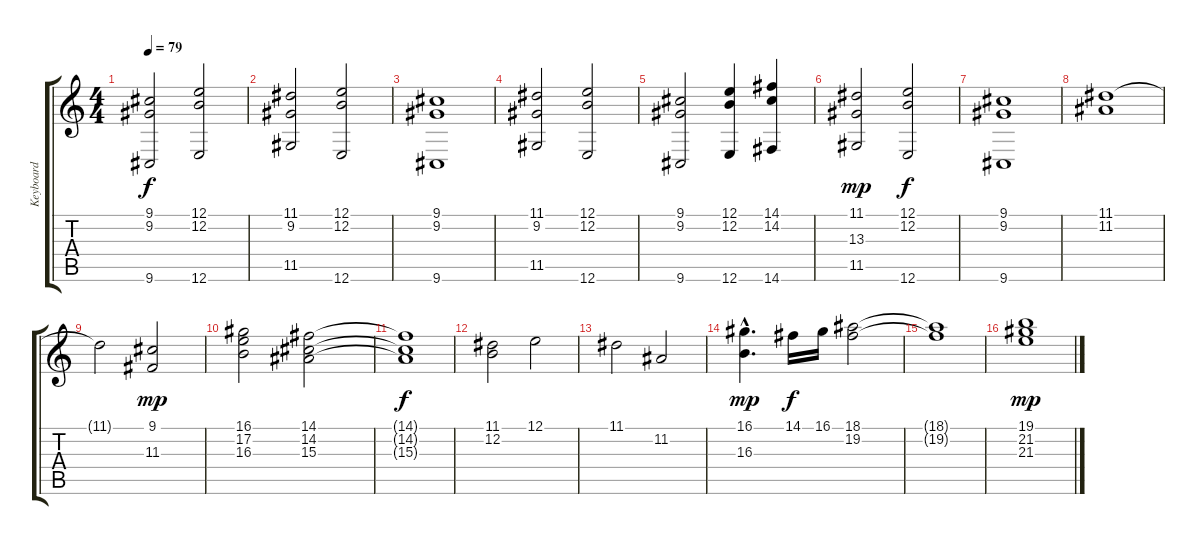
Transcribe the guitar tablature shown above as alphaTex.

\track ("Keyboard" "Keyboard") {instrument rockorgan}
\staff {score tabs}
\tuning (E4 B3 G3 D3 A2 E2) {hide}
\ts (4 4)
\tempo 79
\clef g2
\ks c
(9.1 9.2 9.6).2{dy f} (12.1 12.2 12.6).2 |
(11.1 9.2 11.5).2 (12.1 12.2 12.6).2 |
(9.1 9.2 9.6).1 |
(11.1 9.2 11.5).2 (12.1 12.2 12.6).2 |
(9.1 9.2 9.6).2 (12.1 12.2 12.6).4 (14.1 14.2 14.6).4 |
(11.1 13.3 11.5).2{dy mp} (12.1 12.2 12.6).2{dy f} |
(9.1 9.2 9.6).1 |
(11.1 11.2).1 |
11.1{t}.2 (9.1 11.3).2{dy mp} |
(16.1 17.2 16.3).2 (14.1 14.2 15.3).2 |
(14.1{t} 14.2{t} 15.3{t}).1{dy f} |
(11.1 12.2).2 12.1.2 |
11.1.2 11.2.2 |
(16.1{hac} 16.3).4{d dy mp} 14.1.16{dy f} 16.1.16 (18.1 19.2).2 |
(18.1{t} 19.2{t}).1 |
(19.1 21.2 21.3).1{dy mp}
